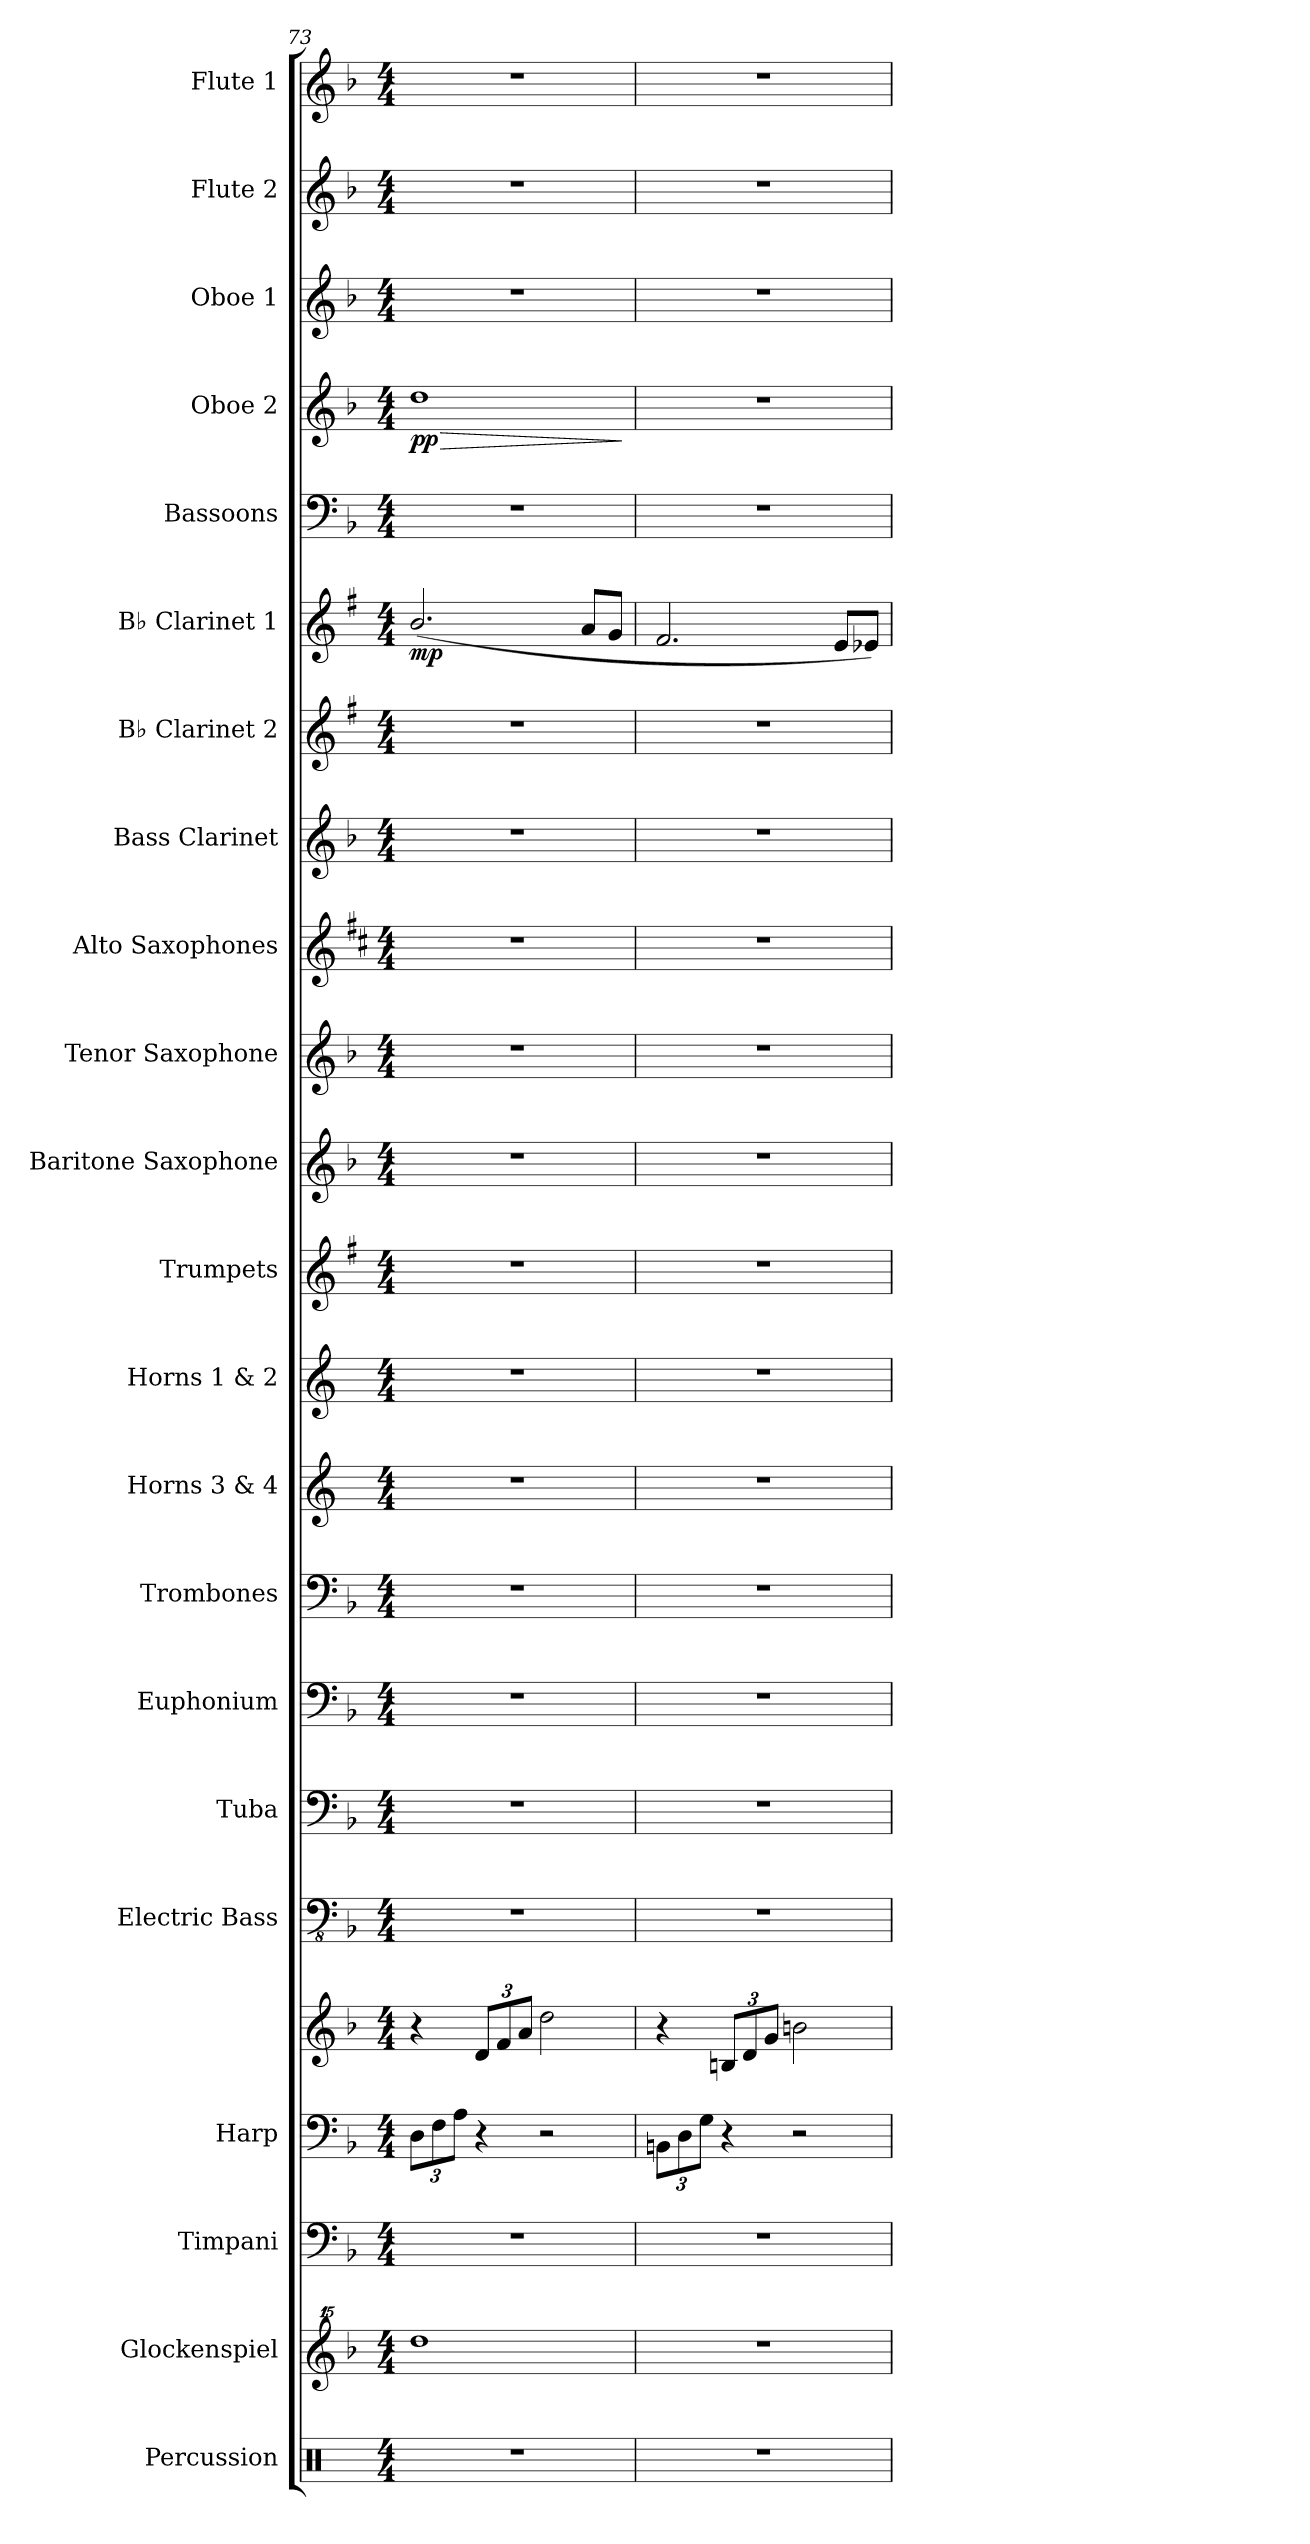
**kern	**kern	**kern	**kern	**kern	**kern	**kern	**kern	**kern	**kern	**kern	**kern	**kern	**kern	**kern	**kern	**kern	**kern	**dynam	**kern	**kern	**dynam	**kern	**kern	**kern
*part22	*part21	*part20	*part19	*part19	*part18	*part17	*part16	*part15	*part14	*part13	*part12	*part11	*part10	*part9	*part8	*part7	*part6	*part6	*part5	*part4	*part4	*part3	*part2	*part1
*staff23	*staff22	*staff21	*staff20	*staff19	*staff18	*staff17	*staff16	*staff15	*staff14	*staff13	*staff12	*staff11	*staff10	*staff9	*staff8	*staff7	*staff6	*staff6	*staff5	*staff4	*staff4	*staff3	*staff2	*staff1
*I"Percussion	*I"Glockenspiel	*I"Timpani	*I"Harp	*	*I"Electric Bass	*I"Tuba	*I"Euphonium	*I"Trombones	*I"Horns 3 &amp; 4	*I"Horns 1 &amp; 2	*I"Trumpets	*I"Baritone Saxophone	*I"Tenor Saxophone	*I"Alto Saxophones	*I"Bass Clarinet	*I"B♭ Clarinet 2	*I"B♭ Clarinet 1	*	*I"Bassoons	*I"Oboe 2	*	*I"Oboe 1	*I"Flute 2	*I"Flute 1
*I'Perc.	*I'Glk.	*I'Timp.	*I'Hrp.	*	*I'El. B.	*I'Tba.	*I'Euph.	*I'Tbns.	*I'Hns. 3/4	*I'Hns. 1/2	*I'Tpts.	*I'Bar. Sax.	*I'T. Sax.	*I'A. Saxes.	*I'B. Cl.	*I'B♭ Cl. 2	*I'B♭ Cl. 1	*	*I'Bsns.	*I'Ob. 2	*	*I'Ob. 1	*I'Fl. 2	*I'Fl. 1
!!LO:PB:g=z
*clefX	*clefG^^2	*clefF4	*clefF4	*clefG2	*clefFv4	*clefF4	*clefF4	*clefF4	*clefG2	*clefG2	*clefG2	*clefG2	*clefG2	*clefG2	*clefG2	*clefG2	*clefG2	*	*clefF4	*clefG2	*	*clefG2	*clefG2	*clefG2
*	*	*	*	*	*	*	*	*	*ITrd4c7	*ITrd4c7	*ITrd1c2	*ITrd12c21	*ITrd8c14	*ITrd5c9	*ITrd8c14	*ITrd1c2	*ITrd1c2	*	*	*	*	*	*	*
*k[]	*k[b-]	*k[b-]	*k[b-]	*k[b-]	*k[b-]	*k[b-]	*k[b-]	*k[b-]	*k[b-]	*k[b-]	*k[b-]	*k[b-]	*k[b-]	*k[b-]	*k[b-]	*k[b-]	*k[b-]	*	*k[b-]	*k[b-]	*	*k[b-]	*k[b-]	*k[b-]
*M4/4	*M4/4	*M4/4	*M4/4	*M4/4	*M4/4	*M4/4	*M4/4	*M4/4	*M4/4	*M4/4	*M4/4	*M4/4	*M4/4	*M4/4	*M4/4	*M4/4	*M4/4	*	*M4/4	*M4/4	*	*M4/4	*M4/4	*M4/4
*	*	*	*Xbrackettup	*	*	*	*	*	*	*	*	*	*	*	*	*	*	*	*	*	*	*	*	*
=73	=73	=73	=73	=73	=73	=73	=73	=73	=73	=73	=73	=73	=73	=73	=73	=73	=73	=73	=73	=73	=73	=73	=73	=73
!	!	!	!	!	!	!	!	!	!	!	!	!	!	!	!	!	!	!LO:DY:b	!	!	!LO:HP:b	!	!	!
!	!	!	!	!	!	!	!	!	!	!	!	!	!	!	!	!	!	!	!	!	!LO:DY:n=1:b	!	!	!
1r	1dddd	1r	12D\L	4r	1r	1r	1r	1r	1r	1r	1r	1r	1r	1r	1r	1r	(2.a/	mp	1r	1dd	> pp	1r	1r	1r
.	.	.	12F\	.	.	.	.	.	.	.	.	.	.	.	.	.	.	.	.	.	.	.	.	.
.	.	.	12A\J	.	.	.	.	.	.	.	.	.	.	.	.	.	.	.	.	.	.	.	.	.
*	*	*	*	*Xbrackettup	*	*	*	*	*	*	*	*	*	*	*	*	*	*	*	*	*	*	*	*
.	.	.	4r	12d/L	.	.	.	.	.	.	.	.	.	.	.	.	.	.	.	.	.	.	.	.
.	.	.	.	12f/	.	.	.	.	.	.	.	.	.	.	.	.	.	.	.	.	.	.	.	.
.	.	.	.	12a/J	.	.	.	.	.	.	.	.	.	.	.	.	.	.	.	.	.	.	.	.
.	.	.	2r	2dd\	.	.	.	.	.	.	.	.	.	.	.	.	.	.	.	.	.	.	.	.
.	.	.	.	.	.	.	.	.	.	.	.	.	.	.	.	.	8g/L	.	.	.	.	.	.	.
.	.	.	.	.	.	.	.	.	.	.	.	.	.	.	.	.	8f/J	.	.	.	.	.	.	.
.	.	.	.	.	.	.	.	.	.	.	.	.	.	.	.	.	.	.	.	.	]	.	.	.
=74	=74	=74	=74	=74	=74	=74	=74	=74	=74	=74	=74	=74	=74	=74	=74	=74	=74	=74	=74	=74	=74	=74	=74	=74
1r	1r	1r	12BBn\L	4r	1r	1r	1r	1r	1r	1r	1r	1r	1r	1r	1r	1r	2.e/	.	1r	1r	.	1r	1r	1r
.	.	.	12D\	.	.	.	.	.	.	.	.	.	.	.	.	.	.	.	.	.	.	.	.	.
.	.	.	12G\J	.	.	.	.	.	.	.	.	.	.	.	.	.	.	.	.	.	.	.	.	.
.	.	.	4r	12Bn/L	.	.	.	.	.	.	.	.	.	.	.	.	.	.	.	.	.	.	.	.
.	.	.	.	12d/	.	.	.	.	.	.	.	.	.	.	.	.	.	.	.	.	.	.	.	.
.	.	.	.	12g/J	.	.	.	.	.	.	.	.	.	.	.	.	.	.	.	.	.	.	.	.
.	.	.	2r	2bn\	.	.	.	.	.	.	.	.	.	.	.	.	.	.	.	.	.	.	.	.
.	.	.	.	.	.	.	.	.	.	.	.	.	.	.	.	.	8d/L	.	.	.	.	.	.	.
.	.	.	.	.	.	.	.	.	.	.	.	.	.	.	.	.	8d-X/J)	.	.	.	.	.	.	.
=	=	=	=	=	=	=	=	=	=	=	=	=	=	=	=	=	=	=	=	=	=	=	=	=
*-	*-	*-	*-	*-	*-	*-	*-	*-	*-	*-	*-	*-	*-	*-	*-	*-	*-	*-	*-	*-	*-	*-	*-	*-
